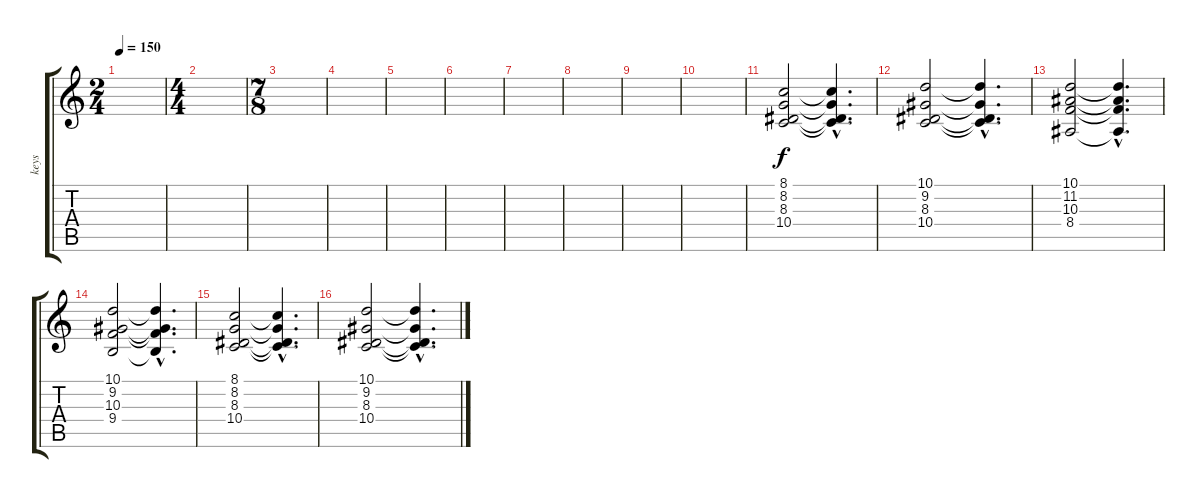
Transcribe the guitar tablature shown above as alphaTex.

\track ("keys" "keys") {instrument stringensemble1}
\staff {score tabs}
\tuning (E4 B3 G3 D3 A2 E2) {hide}
\ts (2 4)
\tempo 150
\clef g2
\ks c
|
\ts (4 4)
|
\ts (7 8)
|
|
|
|
|
|
|
|
(8.1 8.2 8.3 10.4).2{instrument pad8sweep} (8.1{hac t} 8.2{hac t} 8.3{hac t} 10.4{hac t}).4{d} |
(10.1 9.2 8.3 10.4).2 (10.1{hac t} 9.2{hac t} 8.3{hac t} 10.4{hac t}).4{d} |
(10.1 11.2 10.3 8.4).2 (10.1{hac t} 11.2{hac t} 10.3{hac t} 8.4{hac t}).4{d} |
(10.1 9.2 10.3 9.4).2 (10.1{hac t} 9.2{hac t} 10.3{hac t} 9.4{hac t}).4{d} |
(8.1 8.2 8.3 10.4).2{instrument pad8sweep} (8.1{hac t} 8.2{hac t} 8.3{hac t} 10.4{hac t}).4{d} |
(10.1 9.2 8.3 10.4).2 (10.1{hac t} 9.2{hac t} 8.3{hac t} 10.4{hac t}).4{d}
